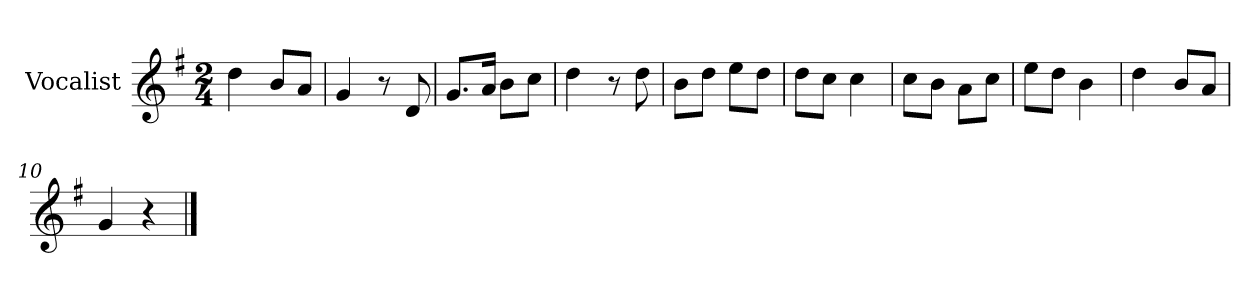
**kern
*part1
*staff1
*I"Vocalist
*k[f#]
*G:
*M2/4
=1
4dd
8bL
8aJ
=2
4g
8r
8d
=3
8.gL
16aJk
8bL
8ccJ
=4
4dd
8r
8dd
=5
8bL
8ddJ
8eeL
8ddJ
=6
8ddL
8ccJ
4cc
=7
8ccL
8bJ
8aL
8ccJ
=8
8eeL
8ddJ
4b
=9
4dd
8bL
8aJ
=10
4g
4r
==
*-
